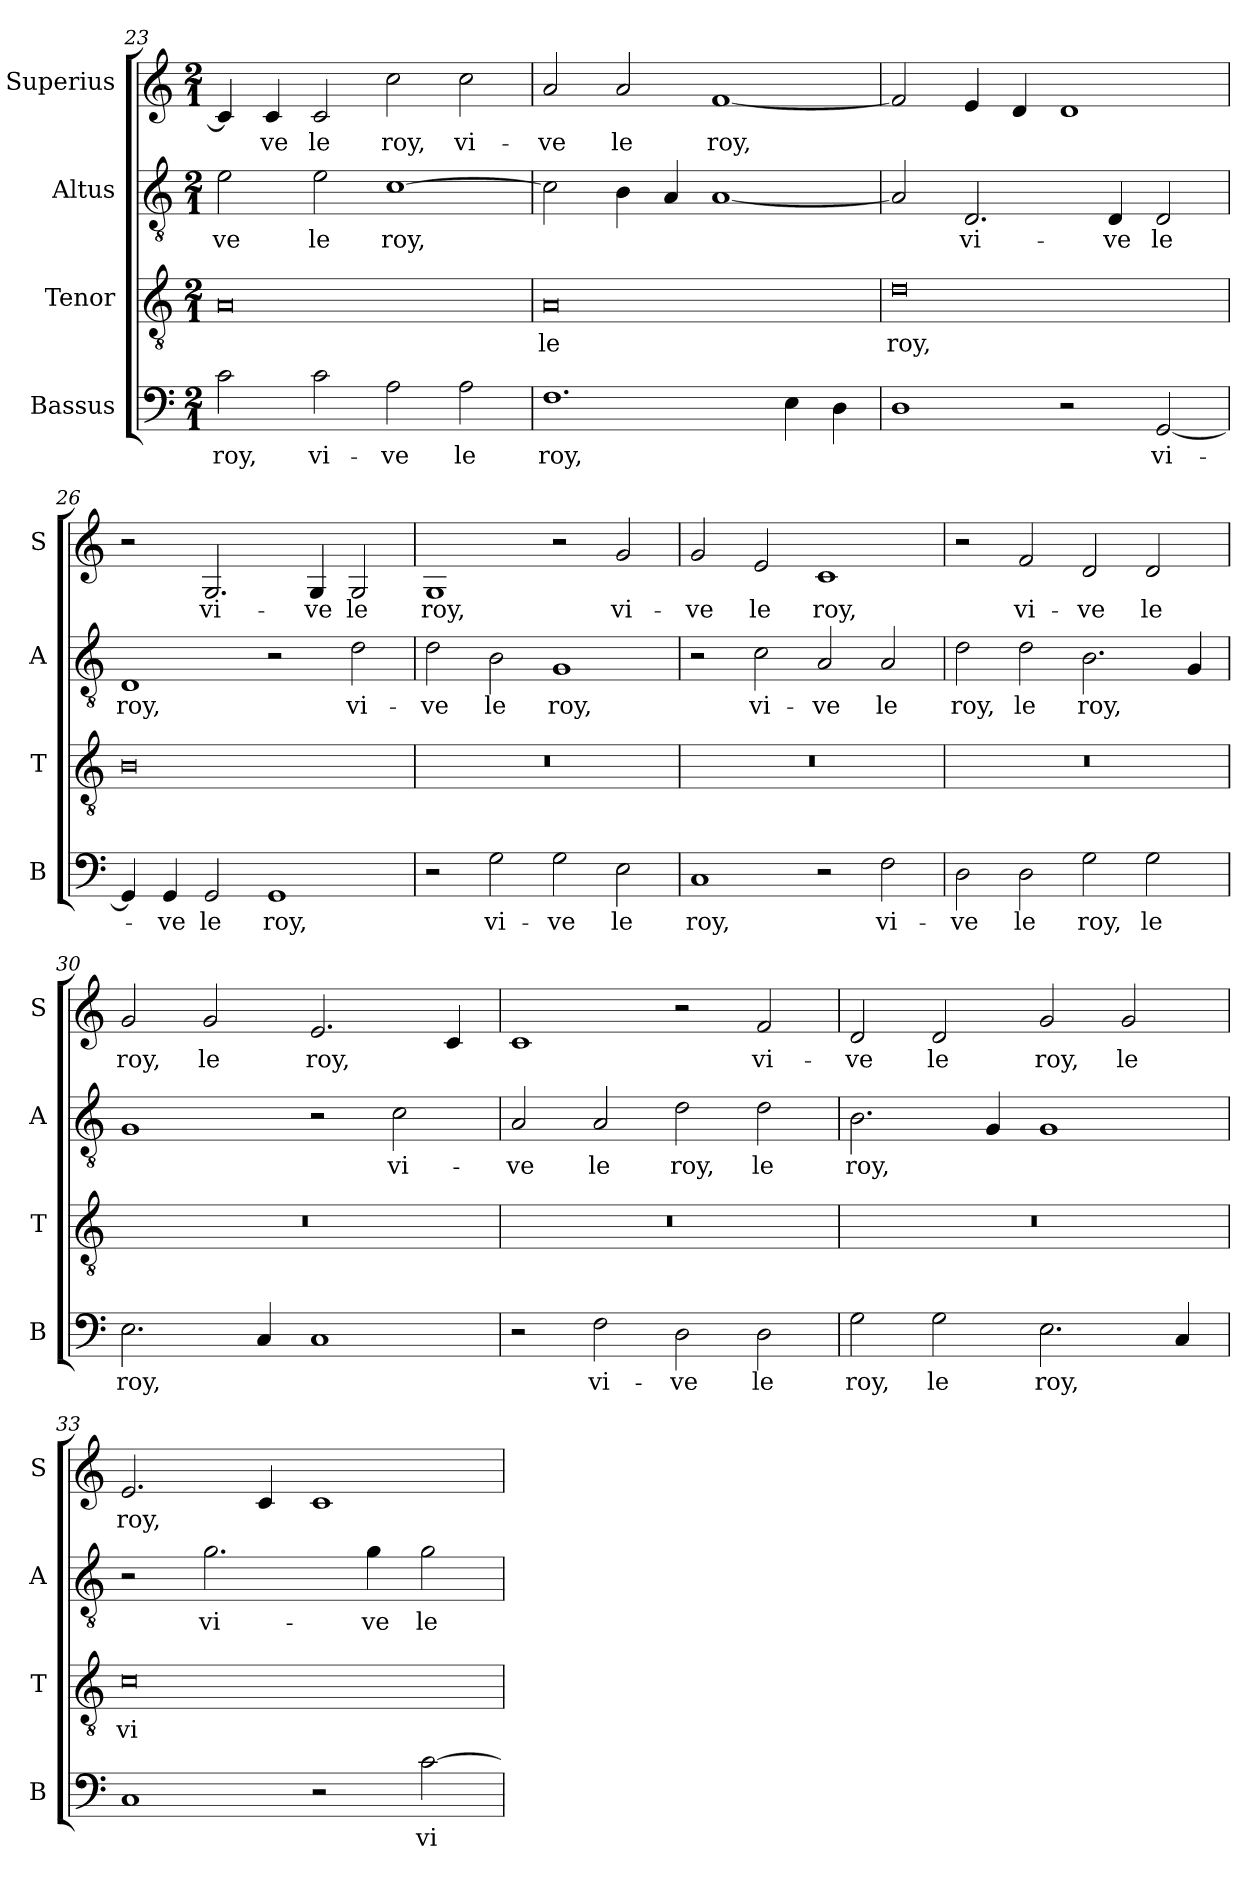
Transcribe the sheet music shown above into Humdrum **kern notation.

**kern	**text	**kern	**text	**kern	**text	**kern	**text
*part4	*part4	*part3	*part3	*part2	*part2	*part1	*part1
*staff4	*staff4	*staff3	*staff3	*staff2	*staff2	*staff1	*staff1
*I"Bassus	*	*I"Tenor	*	*I"Altus	*	*I"Superius	*
*I'B	*	*I'T	*	*I'A	*	*I'S	*
*clefF4	*	*clefGv2	*	*clefGv2	*	*clefG2	*
*k[]	*	*k[]	*	*k[]	*	*k[]	*
*M2/1	*	*M2/1	*	*M2/1	*	*M2/1	*
=23	=23	=23	=23	=23	=23	=23	=23
2c\	roy,	0A	.	2e\	-ve	4c/]	.
.	.	.	.	.	.	4c/	-ve
2c\	vi-	.	.	2e\	le	2c/	le
2A\	-ve	.	.	[1c	roy,	2cc\	roy,
2A\	le	.	.	.	.	2cc\	vi-
=24	=24	=24	=24	=24	=24	=24	=24
1.F	roy,	0A	le	2c\]	.	2a/	-ve
.	.	.	.	4B\	.	2a/	le
.	.	.	.	4A/	.	.	.
.	.	.	.	[1A	.	[1f	roy,
4E\	.	.	.	.	.	.	.
4D\	.	.	.	.	.	.	.
=25	=25	=25	=25	=25	=25	=25	=25
1D	.	0d	roy,	2A/]	.	2f/]	.
.	.	.	.	2.D/	vi-	4e/	.
.	.	.	.	.	.	4d/	.
2r	.	.	.	.	.	1d	.
.	.	.	.	4D/	-ve	.	.
[2GG/	vi-	.	.	2D/	le	.	.
=26	=26	=26	=26	=26	=26	=26	=26
4GG/]	.	0B	.	1D	roy,	2r	.
4GG/	-ve	.	.	.	.	.	.
2GG/	le	.	.	.	.	2.G/	vi-
1GG	roy,	.	.	2r	.	.	.
.	.	.	.	.	.	4G/	-ve
.	.	.	.	2d\	vi-	2G/	le
=27	=27	=27	=27	=27	=27	=27	=27
2r	.	0r	.	2d\	-ve	1G	roy,
2G\	vi-	.	.	2B\	le	.	.
2G\	-ve	.	.	1G	roy,	2r	.
2E\	le	.	.	.	.	2g/	vi-
=28	=28	=28	=28	=28	=28	=28	=28
1C	roy,	0r	.	2r	.	2g/	-ve
.	.	.	.	2c\	vi-	2e/	le
2r	.	.	.	2A/	-ve	1c	roy,
2F\	vi-	.	.	2A/	le	.	.
=29	=29	=29	=29	=29	=29	=29	=29
2D\	-ve	0r	.	2d\	roy,	2r	.
2D\	le	.	.	2d\	le	2f/	vi-
2G\	roy,	.	.	2.B\	roy,	2d/	-ve
2G\	le	.	.	.	.	2d/	le
.	.	.	.	4G/	.	.	.
=30	=30	=30	=30	=30	=30	=30	=30
2.E\	roy,	0r	.	1G	.	2g/	roy,
.	.	.	.	.	.	2g/	le
4C/	.	.	.	.	.	.	.
1C	.	.	.	2r	.	2.e/	roy,
.	.	.	.	2c\	vi-	.	.
.	.	.	.	.	.	4c/	.
=31	=31	=31	=31	=31	=31	=31	=31
2r	.	0r	.	2A/	-ve	1c	.
2F\	vi-	.	.	2A/	le	.	.
2D\	-ve	.	.	2d\	roy,	2r	.
2D\	le	.	.	2d\	le	2f/	vi-
=32	=32	=32	=32	=32	=32	=32	=32
2G\	roy,	0r	.	2.B\	roy,	2d/	-ve
2G\	le	.	.	.	.	2d/	le
.	.	.	.	4G/	.	.	.
2.E\	roy,	.	.	1G	.	2g/	roy,
.	.	.	.	.	.	2g/	le
4C/	.	.	.	.	.	.	.
=33	=33	=33	=33	=33	=33	=33	=33
1C	.	0c	vi-	2r	.	2.e/	roy,
.	.	.	.	2.g\	vi-	.	.
.	.	.	.	.	.	4c/	.
2r	.	.	.	.	.	1c	.
.	.	.	.	4g\	-ve	.	.
[2c\	vi-	.	.	2g\	le	.	.
=	=	=	=	=	=	=	=
*-	*-	*-	*-	*-	*-	*-	*-
